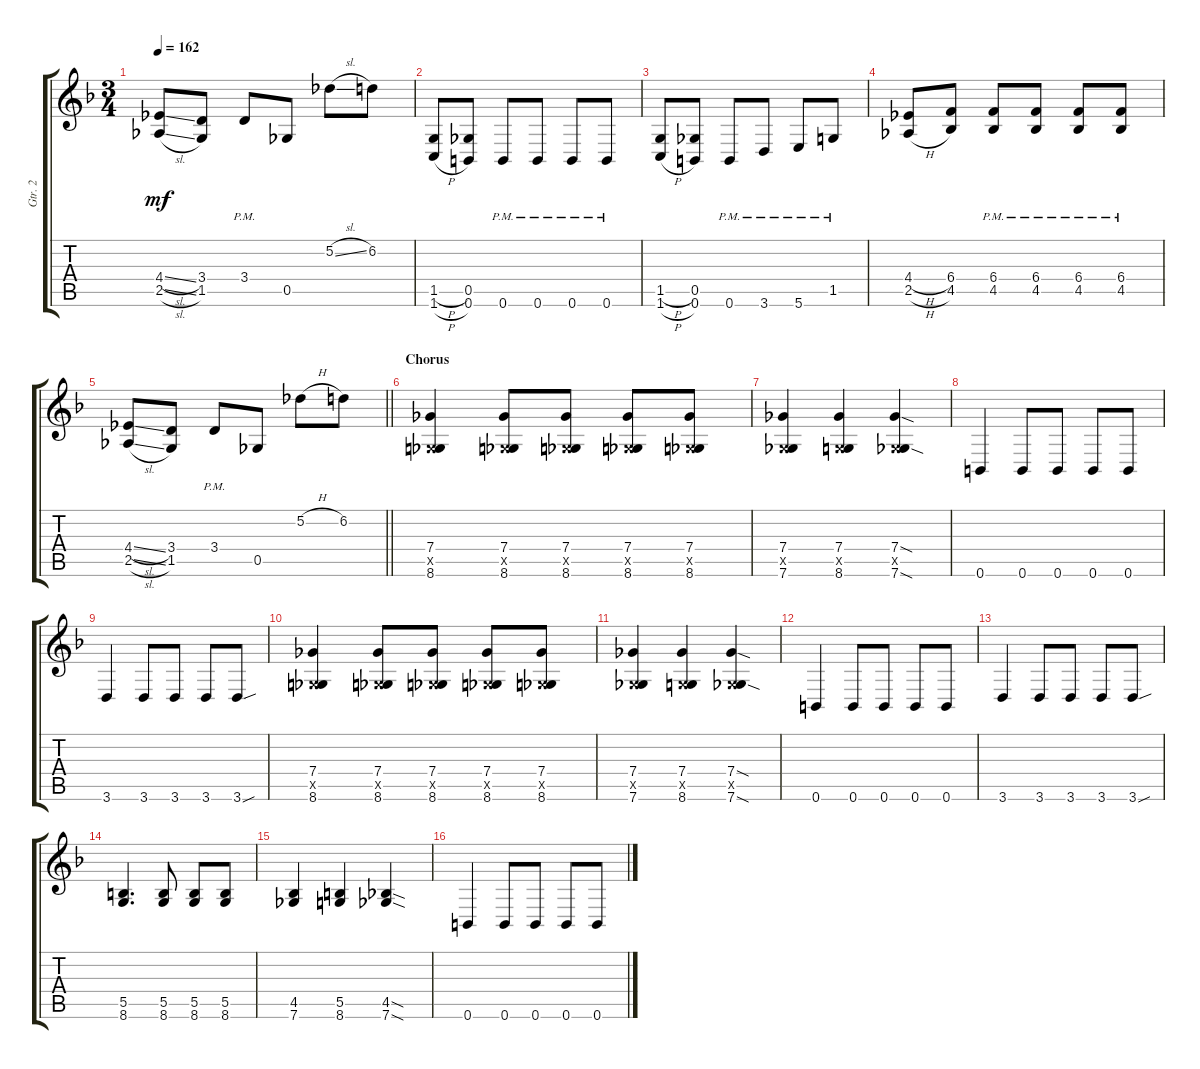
\track ("Gtr. 2" "Gtr. 2") {instrument distortionguitar}
\staff {score tabs}
\tuning (Db4 Ab3 E3 B2 Gb2 B1) {hide}
\ts (3 4)
\tempo 162
\clef g2
\ks dminor
(4.4{sl} 2.5{sl}).8{dy mf} (3.4 1.5).8 3.4{pm}.8 0.5.8 5.2{sl}.8 6.2.8 |
(1.5{h} 1.6{h}).8 (0.5 0.6).8 0.6{pm}.8 0.6{pm}.8 0.6{pm}.8 0.6{pm}.8 |
(1.5{h} 1.6{h}).8 (0.5 0.6).8 0.6{pm}.8 3.6{pm}.8 5.6{pm}.8 1.5{pm}.8 |
(4.4{h} 2.5{h}).8 (6.4 4.5).8 (6.4{pm} 4.5{pm}).8 (6.4{pm} 4.5{pm}).8 (6.4{pm} 4.5{pm}).8 (6.4{pm} 4.5{pm}).8 |
\barLineRight lightlight
(4.4{sl} 2.5{sl}).8 (3.4 1.5).8 3.4{pm}.8 0.5.8 5.2{h}.8 6.2.8 |
\section ("" "Chorus")
(7.4 0.5{x} 8.6).4 (7.4 0.5{x} 8.6).8 (7.4 0.5{x} 8.6).8 (7.4 0.5{x} 8.6).8 (7.4 0.5{x} 8.6).8 |
(7.4 0.5{x} 7.6).4 (7.4 0.5{x} 8.6).4 (7.4{sod} 0.5{x} 7.6{sod}).4 |
0.6.4 0.6.8 0.6.8 0.6.8 0.6.8 |
3.6.4 3.6.8 3.6.8 3.6.8 3.6{sou}.8 |
(7.4 0.5{x} 8.6).4 (7.4 0.5{x} 8.6).8 (7.4 0.5{x} 8.6).8 (7.4 0.5{x} 8.6).8 (7.4 0.5{x} 8.6).8 |
(7.4 0.5{x} 7.6).4 (7.4 0.5{x} 8.6).4 (7.4{sod} 0.5{x} 7.6{sod}).4 |
0.6.4 0.6.8 0.6.8 0.6.8 0.6.8 |
3.6.4 3.6.8 3.6.8 3.6.8 3.6{sou}.8 |
(5.5 8.6).4{d} (5.5 8.6).8 (5.5 8.6).8 (5.5 8.6).8 |
(4.5 7.6).4 (5.5 8.6).4 (4.5{sod} 7.6{sod}).4 |
0.6.4 0.6.8 0.6.8 0.6.8 0.6.8
